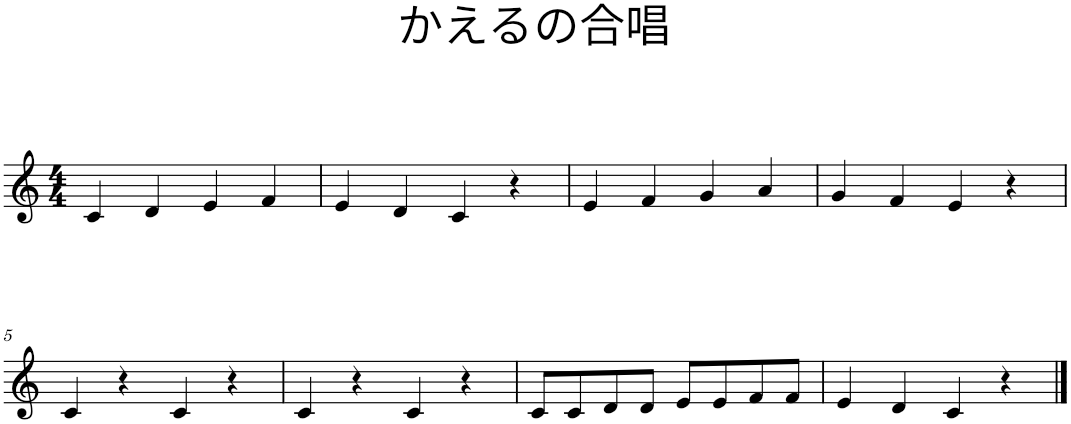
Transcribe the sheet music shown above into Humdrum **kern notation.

**kern
*part1
*staff1
*I"Piano
*I'Pno.
*clefG2
*k[]
*M4/4
=1
4c/
4d/
4e/
4f/
=2
4e/
4d/
4c/
4r
=3
4e/
4f/
4g/
4a/
=4
4g/
4f/
4e/
4r
!!LO:LB:g=z
=5
4c/
4r
4c/
4r
=6
4c/
4r
4c/
4r
=7
8c/L
8c/
8d/
8d/J
8e/L
8e/
8f/
8f/J
=8
4e/
4d/
4c/
4r
==
*-
